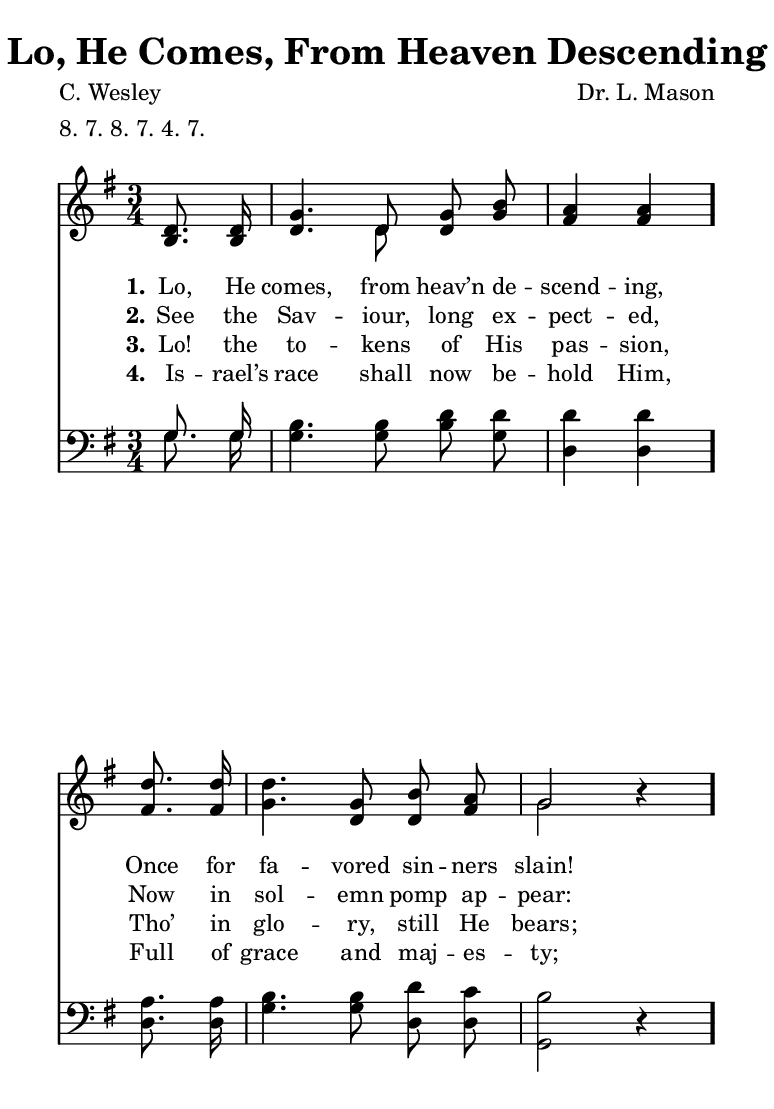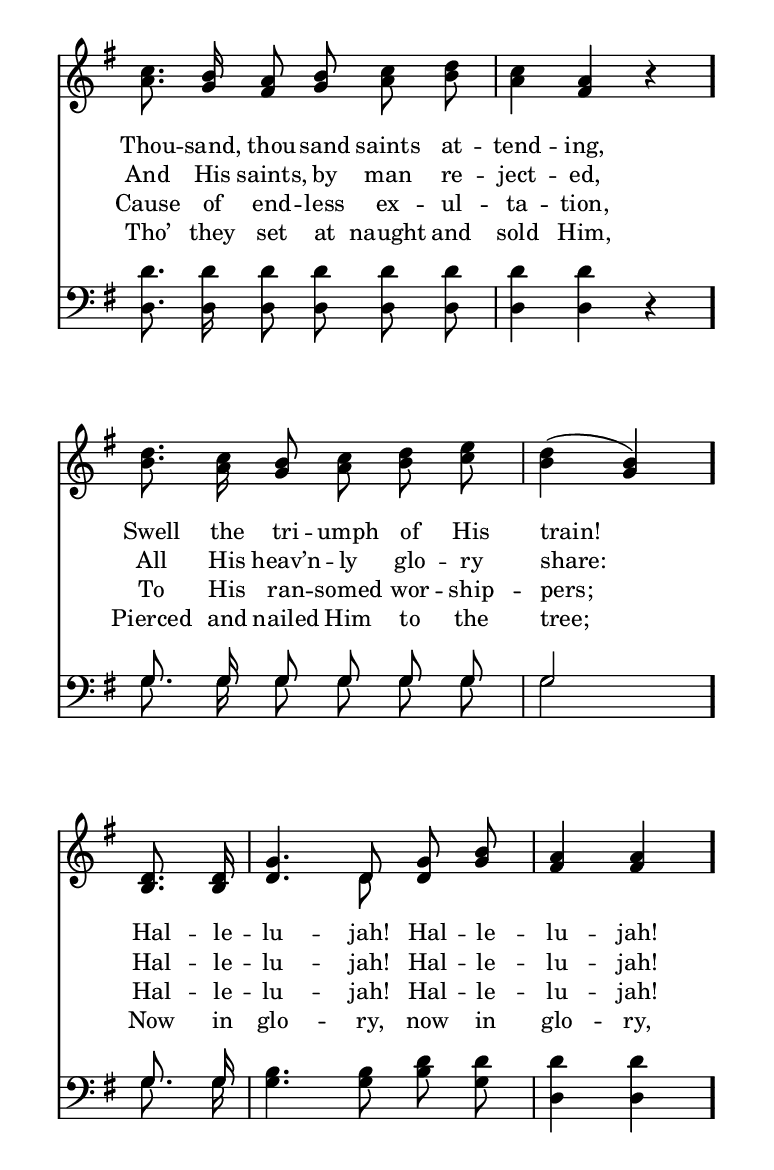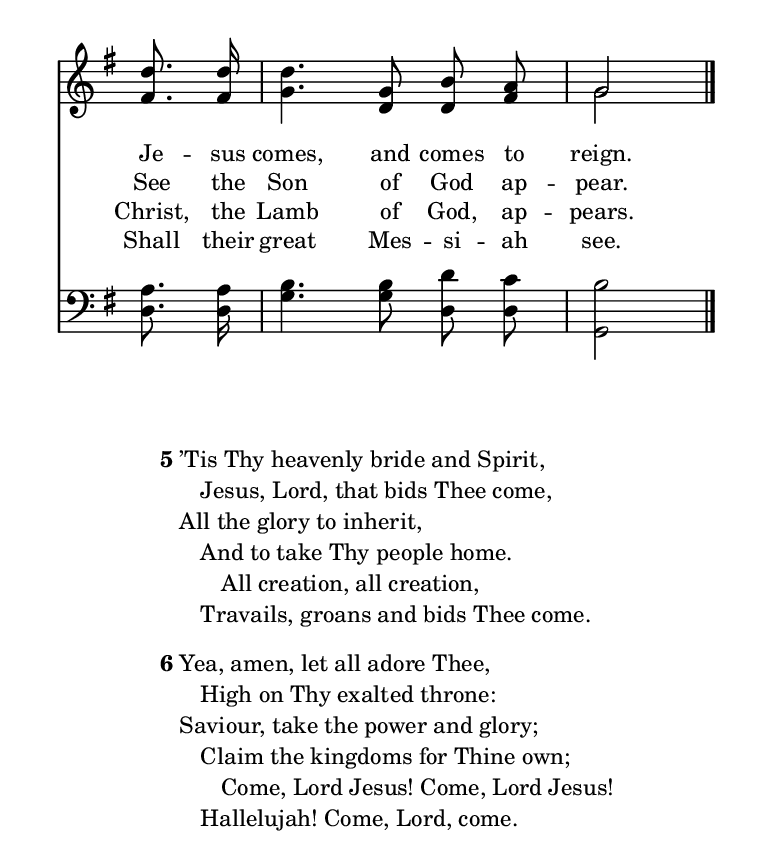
\include "common/global.ily"
\paper {
  \include "common/paper.ily"
}

\header{
  hymnnumber = "236"
  title = "Lo, He Comes, From Heaven Descending"
  tunename = "Harwell"
  meter = "8. 7. 8. 7. 4. 7."
  poet = "C. Wesley"
  composer = "Dr. L. Mason"
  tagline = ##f
}

global = {
  \include "common/overrides.ily"
  \override Staff.TimeSignature.style = #'numbered
  \time 3/4
  \override Score.MetronomeMark.transparent = ##t % hide all fermata changes too
  \tempo 4=80
  \key g \major
  \partial 4
  \autoBeamOff
}

patternA = { c8. c16 | c4. c8 c c | c4 c }
patternB = { c8. c16 | c4. c8 c c | c2 }
patternC = { c8. c16 c8 c c c | c4 c }
patternD = { c8. c16 c8 c c c | c2 }

notesSoprano = {
\global
\relative c' {

  d8. d16 | g4. d8 g b | a4 a
  \changePitch \patternB { d d | d g, b a | g } r4
  \changePitch \patternC { c b a b c d | c a } r4
  \changePitch \patternC { d c b c d e | d( b) }
  d,8. d16 | g4. d8 g b | a4 a
  \changePitch \patternB { d d | d g, b a | g }

  \bar "|."

}
}

notesAlto = {
\global
\relative e' {

  \changePitch \patternA { b b | d d d g | fis fis }
  \changePitch \patternB { fis fis | g d d fis | g } r4
  \changePitch \patternC { a g fis g a b | a fis } r4
  \changePitch \patternC { b a g a b c | b( g) }
  \changePitch \patternA { b, b | d d d g | fis fis }
  \changePitch \patternB { fis fis | g d d fis | g }

}
}

notesTenor = {
\global
\relative a {

  \changePitch \patternA { g g | b b d d | d d }
  \changePitch \patternB { a a | b b d c | b } r4
  \changePitch \patternC { d d d d d d | d d } r4
  \changePitch \patternD { g, g g g g g | g }
  \changePitch \patternA { g g | b b d d | d d }
  \changePitch \patternB { a a | b b d c | b }

}
}

notesBass = {
\global
\relative f {

  \changePitch \patternA { g g | g g b g | d d }
  \changePitch \patternB { d d | g g d d | g, } r4
  \changePitch \patternC { d' d d d d d | d d } r4
  \changePitch \patternD { g g g g g g | g }
  \changePitch \patternA { g g | g g b g | d d }
  \changePitch \patternB { d d | g g d d | g, }

}
}

wordsA = \lyricmode {
\set stanza = "1."

Lo, He comes, from heav’n de -- scend -- ing, \bar "."
Once for fa -- vored sin -- ners slain! \bar "."
Thou -- sand, thou -- sand saints at -- tend -- ing, \bar "."
Swell the tri -- umph of His train! \bar "."
Hal -- le -- lu -- jah! Hal -- le -- lu -- jah! \bar "."
Je -- sus comes, and comes to reign. \bar "."

}

wordsB = \lyricmode {
\set stanza = "2."

See the Sav -- iour, long ex -- pect -- ed,
Now in sol -- emn pomp ap -- pear:
And His saints, by man re -- ject -- ed,
All His heav’n -- ly glo -- ry share:
Hal -- le -- lu -- jah! Hal -- le -- lu -- jah!
See the Son of God ap -- pear.

}

wordsC = \lyricmode {
\set stanza = "3."

Lo! the to -- kens of His pas -- sion,
Tho’ in glo -- ry, still He bears;
Cause of end -- less ex -- ul -- ta -- tion,
To His ran -- somed wor -- ship -- pers;
Hal -- le -- lu -- jah! Hal -- le -- lu -- jah!
Christ, the Lamb of God, ap -- pears.

}

wordsD = \lyricmode {
\set stanza = "4."

Is -- rael’s race shall now be -- hold Him,
Full of grace and maj -- es -- ty;
Tho’ they set at naught and sold Him,
Pierced and nailed Him to the tree;
Now in glo -- ry, now in glo -- ry,
Shall their great Mes -- si -- ah see.

}

wordsE = \markuplist {

\line { ’Tis Thy heavenly bride and Spirit, }
\line { { \hspace #2 } Jesus, Lord, that bids Thee come, }
\line { All the glory to inherit, }
\line { { \hspace #2 } And to take Thy people home. }
\line { { \hspace #4 } All creation, all creation, }
\line { { \hspace #2 } Travails, groans and bids Thee come. }

}

wordsF = \markuplist {

\line { Yea, amen, let all adore Thee, }
\line { { \hspace #2 } High on Thy exalted throne: }
\line { Saviour, take the power and glory; }
\line { { \hspace #2 } Claim the kingdoms for Thine own; }
\line { { \hspace #4 } Come, Lord Jesus! Come, Lord Jesus! }
\line { { \hspace #2 } Hallelujah! Come, Lord, come. }

}

\score {
  \context ChoirStaff <<
    \context Staff = upper <<
      \set Staff.autoBeaming = ##f
      \set ChoirStaff.systemStartDelimiter = #'SystemStartBar
      \set ChoirStaff.printPartCombineTexts = ##f
      \partcombine #'(2 . 9) \notesSoprano \notesAlto
      \context NullVoice = sopranos { \voiceOne << \notesSoprano >> }
      \context NullVoice = altos { \voiceTwo << \notesAlto >> }
      \context Lyrics = one   \lyricsto sopranos \wordsA
      \context Lyrics = two   \lyricsto sopranos \wordsB
      \context Lyrics = three \lyricsto sopranos \wordsC
      \context Lyrics = four  \lyricsto sopranos \wordsD
    >>
    \context Staff = men <<
      \set Staff.autoBeaming = ##f
      \clef bass
      \set ChoirStaff.printPartCombineTexts = ##f
      \partcombine #'(2 . 9) \notesTenor \notesBass
      \context NullVoice = tenors { \voiceOne << \notesTenor >> }
      \context NullVoice = basses { \voiceTwo << \notesBass >> }
    >>
  >>
  \layout {
    \include "common/layout.ily"
  }
  \midi{
    \include "common/midi.ily"
  }
}

\markup { \fill-line { \column {
  \line{ \bold 5 \column { \wordsE } } \combine \null \vspace #0.4
  \line{ \bold 6 \column { \wordsF } } \combine \null \vspace #0.4
} } }

\version "2.19.49"  % necessary for upgrading to future LilyPond versions.

% vi:set et ts=2 sw=2 ai nocindent syntax=lilypond:
